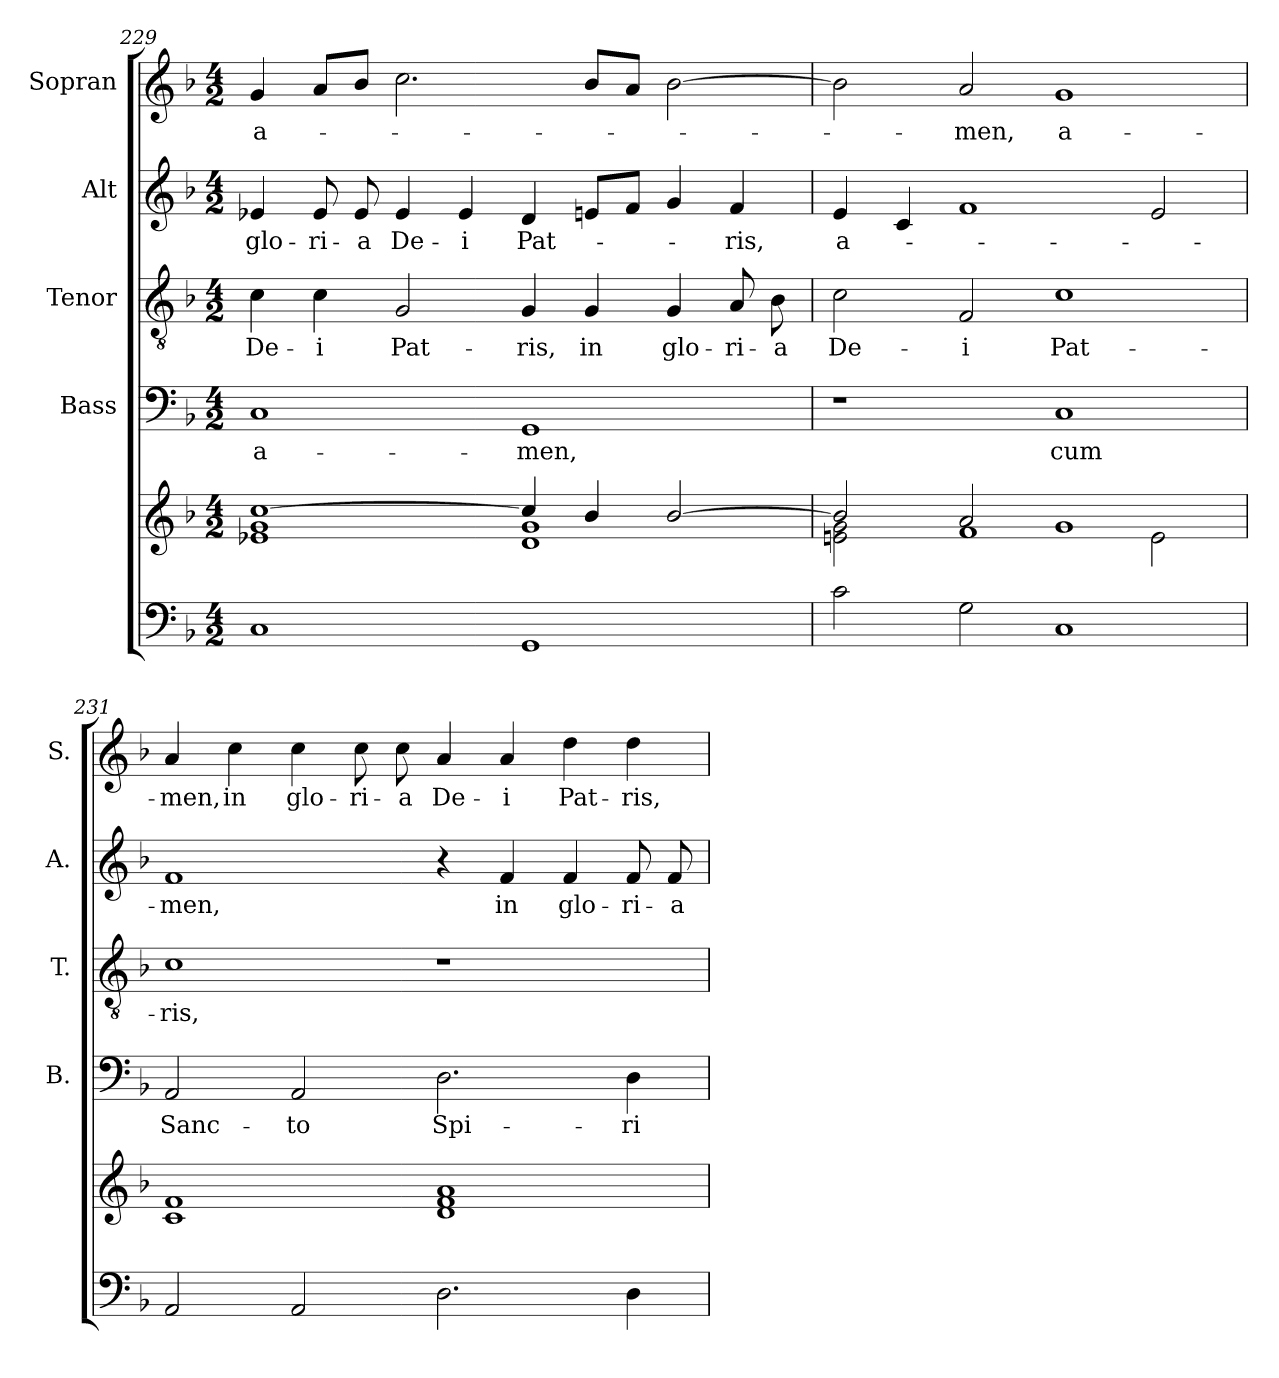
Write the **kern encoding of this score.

**kern	**kern	**kern	**text	**kern	**text	**kern	**text	**kern	**text
*part5	*part5	*part4	*part4	*part3	*part3	*part2	*part2	*part1	*part1
*staff6	*staff5	*staff4	*staff4	*staff3	*staff3	*staff2	*staff2	*staff1	*staff1
*	*	*I"Bass	*	*I"Tenor	*	*I"Alt	*	*I"Sopran	*
*	*	*I'B.	*	*I'T.	*	*I'A.	*	*I'S.	*
*clefF4	*clefG2	*clefF4	*	*clefGv2	*	*clefG2	*	*clefG2	*
*k[b-]	*k[b-]	*k[b-]	*	*k[b-]	*	*k[b-]	*	*k[b-]	*
*F:	*F:	*F:	*	*F:	*	*F:	*	*F:	*
*M4/2	*M4/2	*M4/2	*	*M4/2	*	*M4/2	*	*M4/2	*
=229	=229	=229	=229	=229	=229	=229	=229	=229	=229
*	*^	*	*	*	*	*	*	*	*
!	!	!	!	!LO:LY:b	!	!LO:LY:b	!	!LO:LY:b	!	!LO:LY:b
1C	[>1cc	1e-X 1g	1C	a-	4c\	De-	4e-X/	glo-	4g/	a-
!	!	!	!	!	!	!LO:LY:b	!	!LO:LY:b	!	!
.	.	.	.	.	4c\	-i	8e-/	-ri-	8a/L	.
!	!	!	!	!	!	!	!	!LO:LY:b	!	!
.	.	.	.	.	.	.	8e-/	-a	8b-/J	.
!	!	!	!	!	!	!LO:LY:b	!	!LO:LY:b	!	!
.	.	.	.	.	2G/	Pat-	4e-/	De-	2.cc\	.
!	!	!	!	!	!	!	!	!LO:LY:b	!	!
.	.	.	.	.	.	.	4e-/	-i	.	.
!	!	!	!	!LO:LY:b	!	!LO:LY:b	!	!LO:LY:b	!	!
1GG	4cc/]	1d 1g	1GG	-men,	4G/	-ris,	4d/	Pat-	.	.
!	!	!	!	!	!	!LO:LY:b	!	!	!	!
.	4b-/	.	.	.	4G/	in	8en/L	.	8b-/L	.
.	.	.	.	.	.	.	8f/J	.	8a/J	.
!	!	!	!	!	!	!LO:LY:b	!	!	!	!
.	[>2b-/	.	.	.	4G/	glo-	4g/	.	[2b-\	.
!	!	!	!	!	!	!LO:LY:b	!	!LO:LY:b	!	!
.	.	.	.	.	8A/	-ri-	4f/	-ris,	.	.
!	!	!	!	!	!	!LO:LY:b	!	!	!	!
.	.	.	.	.	8B-\	-a	.	.	.	.
!!LO:LB:g=z
=230	=230	=230	=230	=230	=230	=230	=230	=230	=230	=230
!	!	!	!	!	!	!LO:LY:b	!	!LO:LY:b	!	!
2c\	2b-/]	2en\ 2g\	1r	.	2c\	De-	4e/	a-	2b-\]	.
.	.	.	.	.	.	.	4c/	.	.	.
!	!	!	!	!	!	!LO:LY:b	!	!	!	!LO:LY:b
2G\	2a/	1f	.	.	2F/	-i	1f	.	2a/	-men,
!	!	!	!	!LO:LY:b	!	!LO:LY:b	!	!	!	!LO:LY:b
1C	1g	.	1C	cum	1c	Pat-	.	.	1g	a-
.	.	2e\	.	.	.	.	2e/	.	.	.
=231	=231	=231	=231	=231	=231	=231	=231	=231	=231	=231
!	!	!	!	!LO:LY:b	!	!LO:LY:b	!	!LO:LY:b	!	!LO:LY:b
*	*v	*v	*	*	*	*	*	*	*	*
2AA/	1c 1f	2AA/	Sanc-	1c	-ris,	1f	-men,	4a/	-men,
!	!	!	!	!	!	!	!	!	!LO:LY:b
.	.	.	.	.	.	.	.	4cc\	in
!	!	!	!LO:LY:b	!	!	!	!	!	!LO:LY:b
2AA/	.	2AA/	-to	.	.	.	.	4cc\	glo-
!	!	!	!	!	!	!	!	!	!LO:LY:b
.	.	.	.	.	.	.	.	8cc\	-ri-
!	!	!	!	!	!	!	!	!	!LO:LY:b
.	.	.	.	.	.	.	.	8cc\	-a
!	!	!	!LO:LY:b	!	!	!	!	!	!LO:LY:b
2.D\	1d 1f 1a	2.D\	Spi-	1r	.	4r	.	4a/	De-
!	!	!	!	!	!	!	!LO:LY:b	!	!LO:LY:b
.	.	.	.	.	.	4f/	in	4a/	-i
!	!	!	!	!	!	!	!LO:LY:b	!	!LO:LY:b
.	.	.	.	.	.	4f/	glo-	4dd\	Pat-
!	!	!	!LO:LY:b	!	!	!	!LO:LY:b	!	!LO:LY:b
4D\	.	4D\	-ri-	.	.	8f/	-ri-	4dd\	-ris,
!	!	!	!	!	!	!	!LO:LY:b	!	!
.	.	.	.	.	.	8f/	-a	.	.
=	=	=	=	=	=	=	=	=	=
*-	*-	*-	*-	*-	*-	*-	*-	*-	*-
